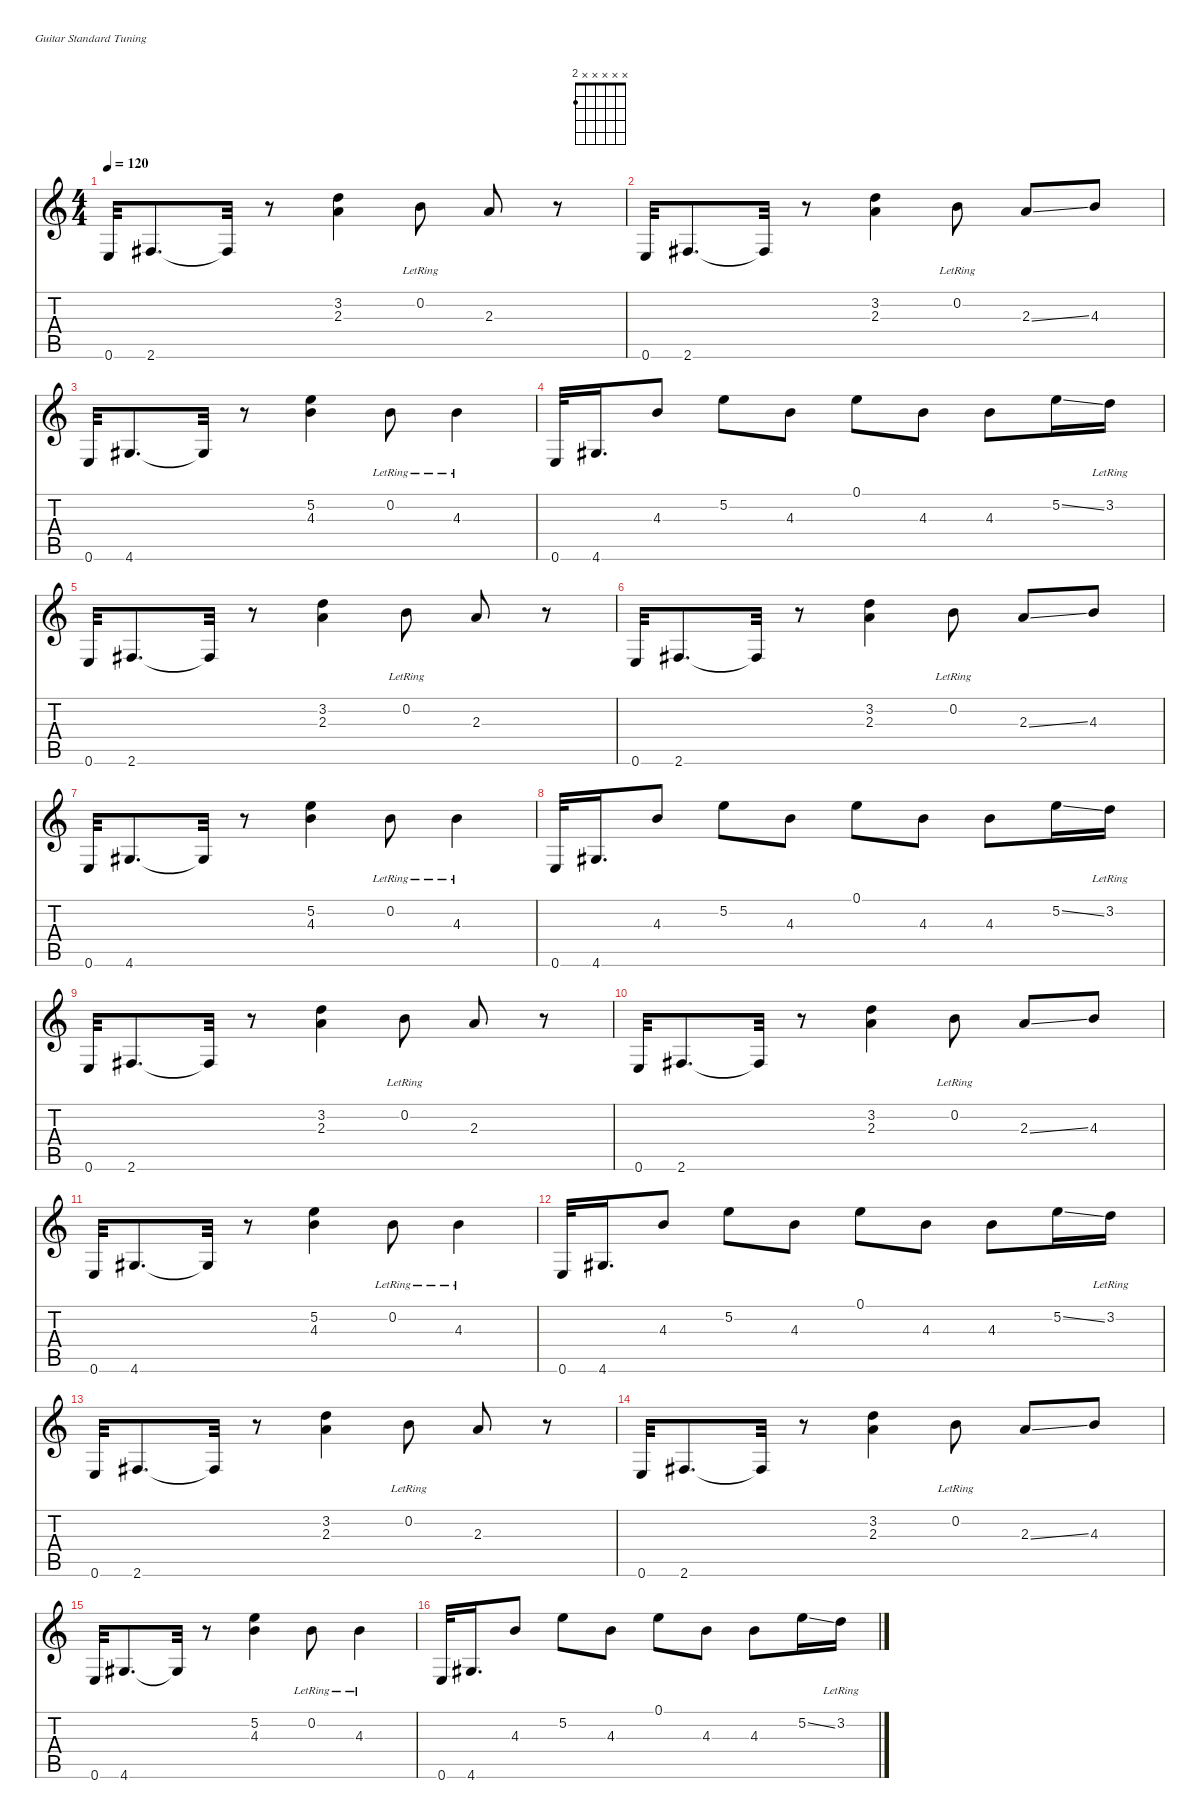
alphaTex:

\defaultSystemsLayout 4
\hideDynamics
\bracketExtendMode nobrackets
\singleTrackTrackNamePolicy hidden
\multiTrackTrackNamePolicy hidden
\otherSystemsTrackNameOrientation horizontal
\track ("Guitar 1  Vedder" "jz.guit.") {defaultSystemsLayout 8 instrument electricguitarjazz}
\staff {score tabs}
\tuning (E4 B3 G3 D3 A2 E2)
\chord ("" x x x x x 2)
\ts (4 4)
\tempo 120
\clef g2
\ks c
0.6.32{dy f instrument electricguitarjazz beam Up} 2.6{acc #}.8{d ch "" beam Up} 2.6{t acc #}.32{beam Up} r.8{beam Up} (3.2 2.3).4{beam Down} 0.2{lr}.8{beam Down} 2.3.8{beam Up} r.8{beam Up} |
0.6.32{beam Up} 2.6{acc #}.8{d ch "" beam Up} 2.6{t acc #}.32{beam Up} r.8{beam Up} (3.2 2.3).4{beam Down} 0.2{lr}.8{beam Down} 2.3{ss}.8{beam Up} 4.3.8{beam Up} |
0.6.32{beam Up} 4.6{acc #}.8{d beam Up} 4.6{t acc #}.32{beam Up} r.8{beam Up} (5.2 4.3).4{beam Down} 0.2{lr}.8{beam Down} 4.3{lr}.4{beam Down} |
0.6.32{beam Up} 4.6{acc #}.16{d beam Up} 4.3.8{beam Up} 5.2.8{beam Down} 4.3.8{beam Down} 0.1.8{beam Down} 4.3.8{beam Down} 4.3.8{beam Down} 5.2{ss}.16{beam Down} 3.2{lr}.16{beam Down} |
0.6.32{beam Up} 2.6{acc #}.8{d ch "" beam Up} 2.6{t acc #}.32{beam Up} r.8{beam Up} (3.2 2.3).4{beam Down} 0.2{lr}.8{beam Down} 2.3.8{beam Up} r.8{beam Up} |
0.6.32{beam Up} 2.6{acc #}.8{d ch "" beam Up} 2.6{t acc #}.32{beam Up} r.8{beam Up} (3.2 2.3).4{beam Down} 0.2{lr}.8{beam Down} 2.3{ss}.8{beam Up} 4.3.8{beam Up} |
0.6.32{beam Up} 4.6{acc #}.8{d beam Up} 4.6{t acc #}.32{beam Up} r.8{beam Up} (5.2 4.3).4{beam Down} 0.2{lr}.8{beam Down} 4.3{lr}.4{beam Down} |
0.6.32{beam Up} 4.6{acc #}.16{d beam Up} 4.3.8{beam Up} 5.2.8{beam Down} 4.3.8{beam Down} 0.1.8{beam Down} 4.3.8{beam Down} 4.3.8{beam Down} 5.2{ss}.16{beam Down} 3.2{lr}.16{beam Down} |
0.6.32{beam Up} 2.6{acc #}.8{d ch "" beam Up} 2.6{t acc #}.32{beam Up} r.8{beam Up} (3.2 2.3).4{beam Down} 0.2{lr}.8{beam Down} 2.3.8{beam Up} r.8{beam Up} |
0.6.32{beam Up} 2.6{acc #}.8{d ch "" beam Up} 2.6{t acc #}.32{beam Up} r.8{beam Up} (3.2 2.3).4{beam Down} 0.2{lr}.8{beam Down} 2.3{ss}.8{beam Up} 4.3.8{beam Up} |
0.6.32{beam Up} 4.6{acc #}.8{d beam Up} 4.6{t acc #}.32{beam Up} r.8{beam Up} (5.2 4.3).4{beam Down} 0.2{lr}.8{beam Down} 4.3{lr}.4{beam Down} |
0.6.32{beam Up} 4.6{acc #}.16{d beam Up} 4.3.8{beam Up} 5.2.8{beam Down} 4.3.8{beam Down} 0.1.8{beam Down} 4.3.8{beam Down} 4.3.8{beam Down} 5.2{ss}.16{beam Down} 3.2{lr}.16{beam Down} |
0.6.32{beam Up} 2.6{acc #}.8{d ch "" beam Up} 2.6{t acc #}.32{beam Up} r.8{beam Up} (3.2 2.3).4{beam Down} 0.2{lr}.8{beam Down} 2.3.8{beam Up} r.8{beam Up} |
0.6.32{beam Up} 2.6{acc #}.8{d ch "" beam Up} 2.6{t acc #}.32{beam Up} r.8{beam Up} (3.2 2.3).4{beam Down} 0.2{lr}.8{beam Down} 2.3{ss}.8{beam Up} 4.3.8{beam Up} |
0.6.32{beam Up} 4.6{acc #}.8{d beam Up} 4.6{t acc #}.32{beam Up} r.8{beam Up} (5.2 4.3).4{beam Down} 0.2{lr}.8{beam Down} 4.3{lr}.4{beam Down} |
0.6.32{beam Up} 4.6{acc #}.16{d beam Up} 4.3.8{beam Up} 5.2.8{beam Down} 4.3.8{beam Down} 0.1.8{beam Down} 4.3.8{beam Down} 4.3.8{beam Down} 5.2{ss}.16{beam Down} 3.2{lr}.16{beam Down}
